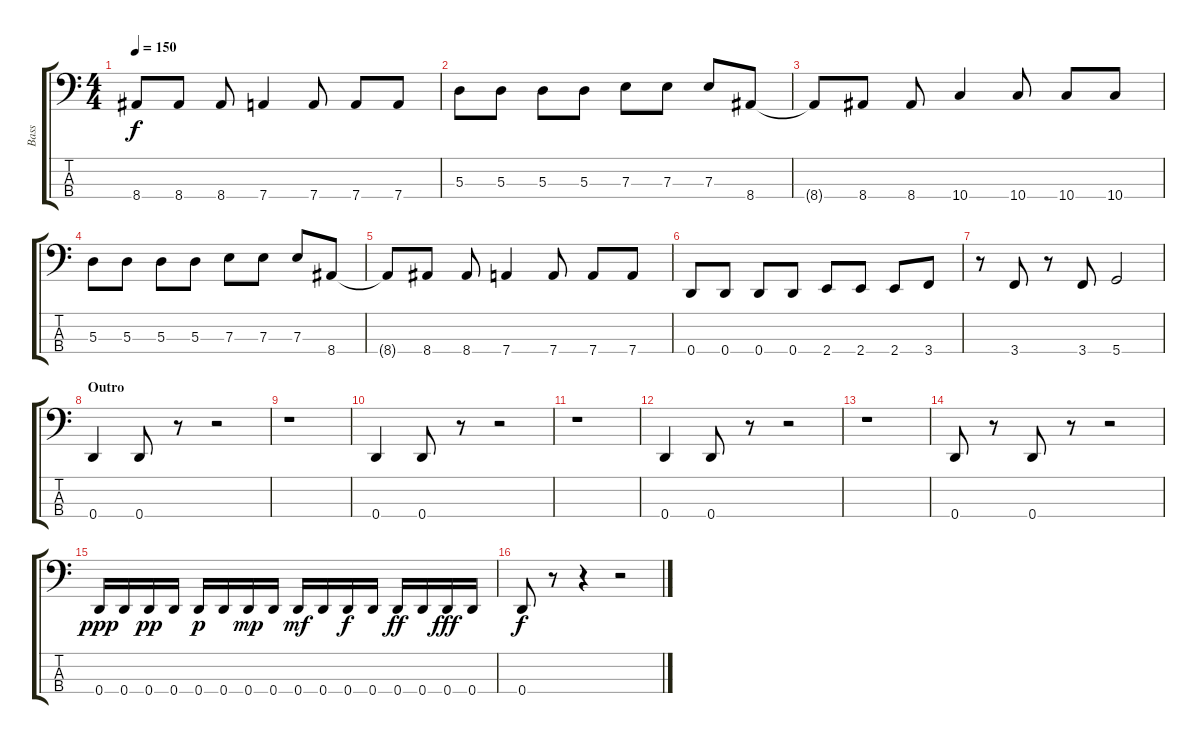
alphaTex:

\track ("Bass" "Bass") {instrument electricbasspick}
\staff {score tabs}
\tuning (G2 D2 A1 D1) {hide}
\ts (4 4)
\tempo 150
\clef f4
\ks c
8.4{t}.8{dy f} 8.4.8 8.4.8 7.4.4 7.4.8 7.4.8 7.4.8 |
5.3.8 5.3.8 5.3.8 5.3.8 7.3.8 7.3.8 7.3.8 8.4.8 |
8.4{t}.8 8.4.8 8.4.8 10.4.4 10.4.8 10.4.8 10.4.8 |
5.3.8 5.3.8 5.3.8 5.3.8 7.3.8 7.3.8 7.3.8 8.4.8 |
8.4{t}.8 8.4.8 8.4.8 7.4.4 7.4.8 7.4.8 7.4.8 |
0.4.8 0.4.8 0.4.8 0.4.8 2.4.8 2.4.8 2.4.8 3.4.8 |
r.8 3.4.8 r.8 3.4.8 5.4.2 |
\section ("" "Outro")
0.4.4 0.4.8 r.8 r.2 |
r.1 |
0.4.4 0.4.8 r.8 r.2 |
r.1 |
0.4.4 0.4.8 r.8 r.2 |
r.1 |
0.4.8 r.8 0.4.8 r.8 r.2 |
0.4.16{dy ppp} 0.4.16 0.4.16{dy pp} 0.4.16 0.4.16{dy p} 0.4.16 0.4.16{dy mp} 0.4.16 0.4.16{dy mf} 0.4.16 0.4.16{dy f} 0.4.16 0.4.16{dy ff} 0.4.16 0.4.16{dy fff} 0.4.16 |
0.4.8{dy f} r.8 r.4 r.2
